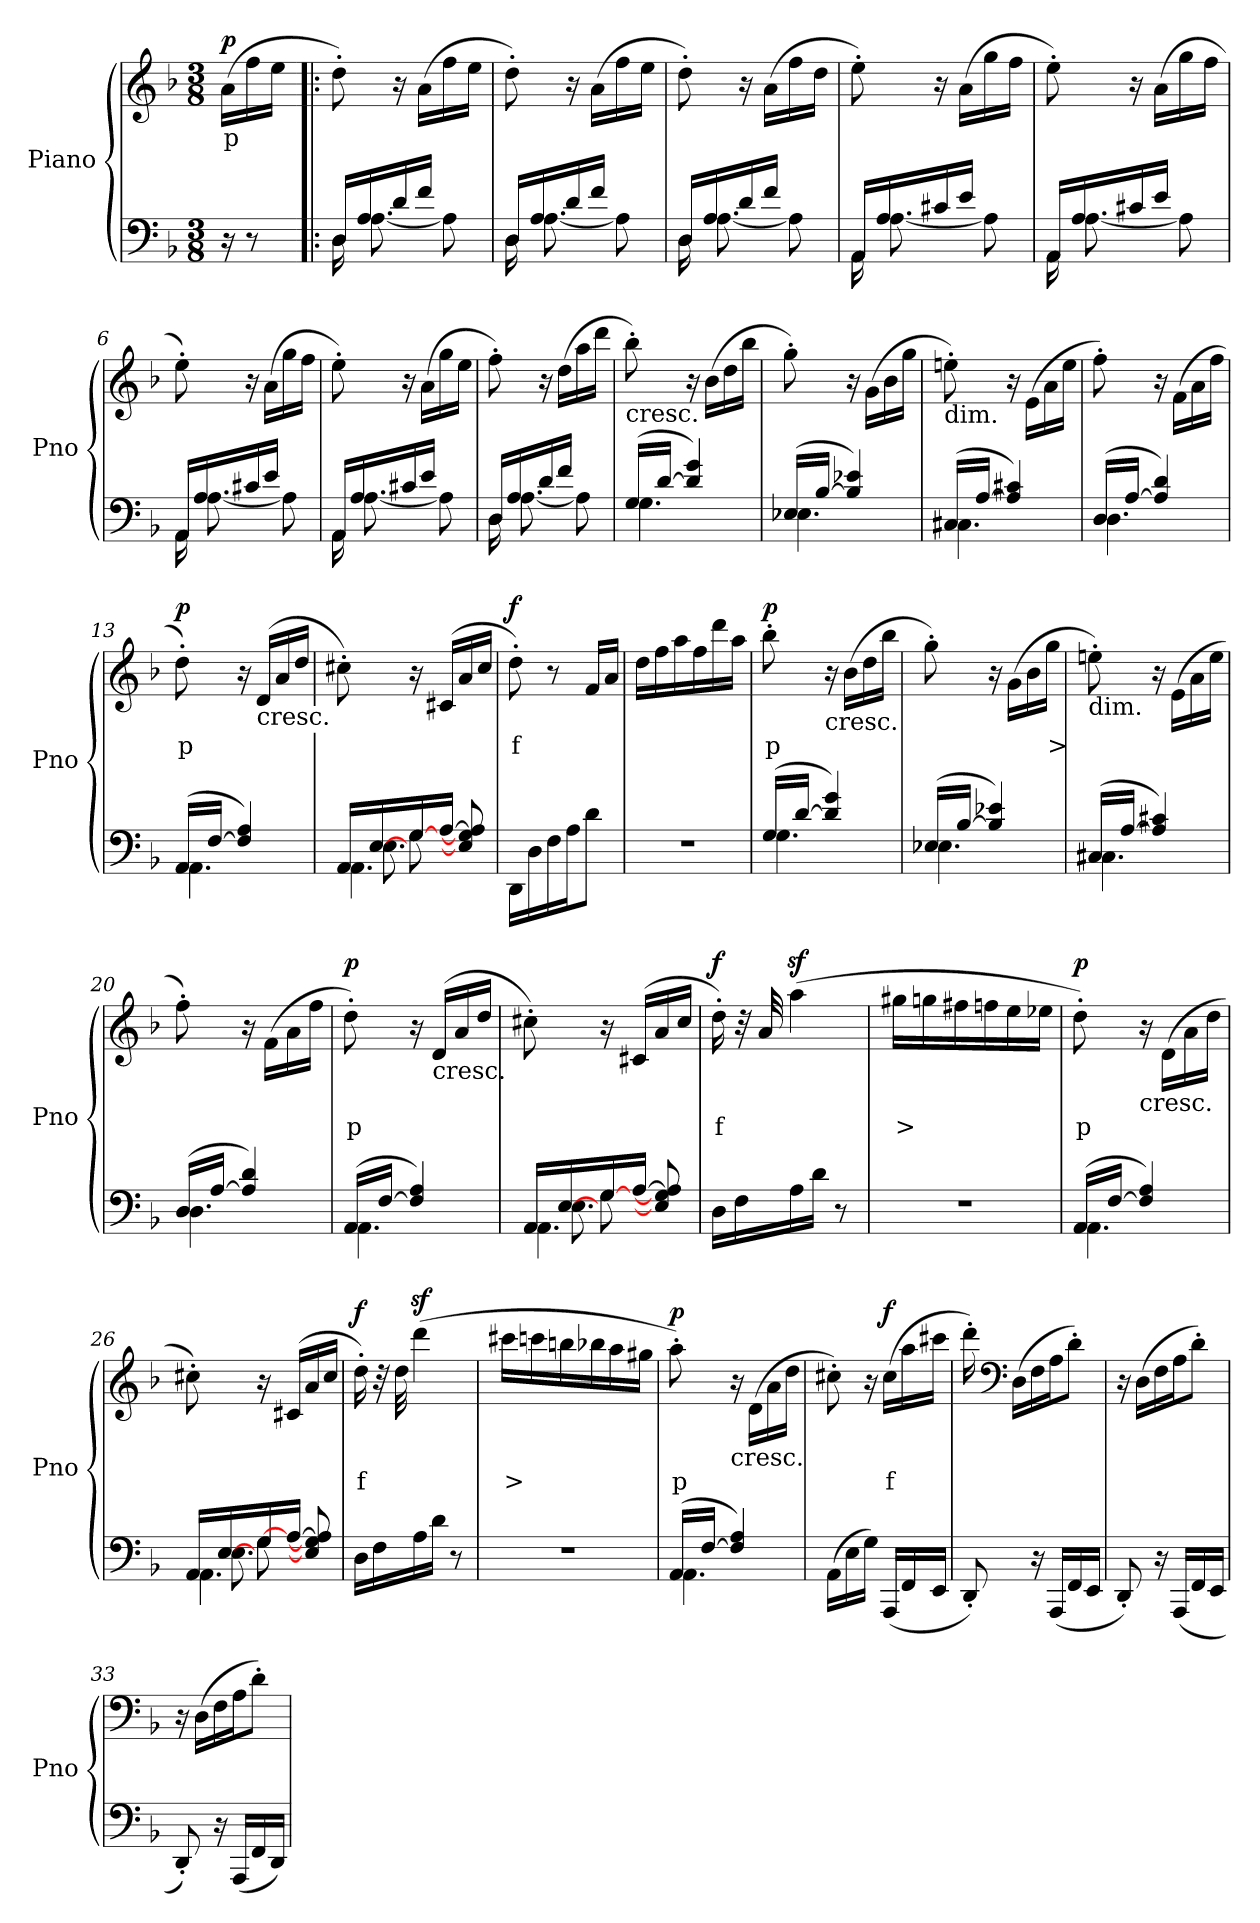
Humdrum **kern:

**kern	**kern	**text	**dynam
*part2	*part1	*part1	*part1
*staff2	*staff1	*staff1	*staff1
*I"Piano	*I"Piano	*	*
*I'Pno	*I'Pno	*	*
*clefF4	*clefG2	*	*
*k[b-]	*k[b-]	*	*
*d:	*d:	*	*
*M3/8	*M3/8	*	*
=	=	=	=
!	!	!LO:LY:b	!LO:DY:b
16r	(16a\LL	p	p
8r	16ff\	.	.
.	16ee\JJ	.	.
=1!|:	=1!|:	=1!|:	=1!|:
*^	*	*	*
16D/LL	16D\	8dd'\)	.	.
16A/	[8.A\	.	.	.
16d/	.	16r	.	.
16f/JJ	.	(16a\LL	.	.
8A\]	8ryy	16ff\	.	.
.	.	16ee\JJ	.	.
=2	=2	=2	=2	=2
16D/LL	16D\	8dd'\)	.	.
16A/	[8.A\	.	.	.
16d/	.	16r	.	.
16f/JJ	.	(16a\LL	.	.
8A\]	8ryy	16ff\	.	.
.	.	16ee\JJ	.	.
=3	=3	=3	=3	=3
16D/LL	16D\	8dd'\)	.	.
16A/	[8.A\	.	.	.
16d/	.	16r	.	.
16f/JJ	.	(16a\LL	.	.
8A\]	8ryy	16ff\	.	.
.	.	16dd\JJ	.	.
=4	=4	=4	=4	=4
16AA/LL	16AA\	8ee'\)	.	.
16A/	[8.A\	.	.	.
16c#X/	.	16r	.	.
16e/JJ	.	(16a\LL	.	.
8A\]	8ryy	16gg\	.	.
.	.	16ff\JJ	.	.
=5	=5	=5	=5	=5
16AA/LL	16AA\	8ee'\)	.	.
16A/	[8.A\	.	.	.
16c#X/	.	16r	.	.
16e/JJ	.	(16a\LL	.	.
8A\]	8ryy	16gg\	.	.
.	.	16ff\JJ	.	.
!!LO:LB:g=z
=6	=6	=6	=6	=6
16AA/LL	16AA\	8ee'\)	.	.
16A/	[8.A\	.	.	.
16c#X/	.	16r	.	.
16e/JJ	.	(16a\LL	.	.
8A\]	8ryy	16gg\	.	.
.	.	16ff\JJ	.	.
!!LO:LB:g=z
=7	=7	=7	=7	=7
16AA/LL	16AA\	8ee'\)	.	.
16A/	[8.A\	.	.	.
16c#X/	.	16r	.	.
16e/JJ	.	(16a\LL	.	.
8A\]	8ryy	16gg\	.	.
.	.	16ee\JJ	.	.
=8	=8	=8	=8	=8
16D/LL	16D\	8ff'\)	.	.
16A/	[8.A\	.	.	.
16d/	.	16r	.	.
16f/JJ	.	(16dd\LL	.	.
8A\]	8ryy	16aa\	.	.
.	.	16ddd\JJ	.	.
=9	=9	=9	=9	=9
!	!	!LO:TX:b:t=cresc.	!	!
(16G/LL	4.G\	8bb-'\)	.	.
[16d/JJ	.	.	.	.
4d/] 4g/)	.	16r	.	.
.	.	(16b-\LL	.	.
.	.	16dd\	.	.
.	.	16bb-\JJ	.	.
=10	=10	=10	=10	=10
(16E-X/LL	4.E-\	8gg'\)	.	.
[16B-/JJ	.	.	.	.
4B-/] 4e-X/)	.	16r	.	.
.	.	(16g\LL	.	.
.	.	16b-\	.	.
.	.	16gg\JJ	.	.
=11	=11	=11	=11	=11
!	!	!LO:TX:b:t=dim.	!	!
(16C#X/LL	4.C#\	8een'\)	.	.
[16A/JJ	.	.	.	.
4A/] 4c#X/)	.	16r	.	.
.	.	(16e\LL	.	.
.	.	16a\	.	.
.	.	16ee\JJ	.	.
=12	=12	=12	=12	=12
(16D/LL	4.D\	8ff'\)	.	.
[16A/JJ	.	.	.	.
4A/] 4d/)	.	16r	.	.
.	.	(16f\LL	.	.
.	.	16a\	.	.
.	.	16ff\JJ	.	.
!!LO:LB:g=z
=13	=13	=13	=13	=13
!	!	!	!LO:LY:b	!LO:DY:b
(16AA/LL	4.AA\	8dd'\)	p	p
[16F/JJ	.	.	.	.
4F/] 4A/)	.	16r	.	.
!	!	!LO:TX:b:t=cresc.	!	!
.	.	(<16d/LL	.	.
.	.	16a/	.	.
.	.	16dd/JJ	.	.
!!LO:LB:g=z
=14	=14	=14	=14	=14
*^	*^	*	*	*
16AA/LL	4.AA\	16ryy	8ryy	8cc#X'\)	.	.
[16E/	.	8.E\	.	.	.	.
[16G/	.	.	8G\	16r	.	.
[16A/JJ	.	.	.	(>16c#X/LL	.	.
8E/] 8G/] 8A/]	.	8ryy	8ryy	16a/	.	.
.	.	.	.	16cc#/JJ	.	.
*v	*v	*v	*v	*	*	*
=15	=15	=15	=15
!	!	!LO:LY:b	!LO:DY:b
16DD\LL	8dd'\)	f	f
16D\	.	.	.
16F\	8r	.	.
16A\J	.	.	.
8d\J	16f/LL	.	.
.	16a/JJ	.	.
=16	=16	=16	=16
4.r	16dd\LL	.	.
.	16ff\	.	.
.	16aa\	.	.
.	16ff\	.	.
.	16ddd\	.	.
.	16aa\JJ	.	.
=17	=17	=17	=17
*^	*	*	*
!	!	!	!LO:LY:b	!LO:DY:b
(16G/LL	4.G\	8bb-'\	p	p
[16d/JJ	.	.	.	.
!	!	!LO:TX:b:t=cresc.	!	!
4d/] 4g/)	.	16r	.	.
.	.	(16b-\LL	.	.
.	.	16dd\	.	.
.	.	16bb-\JJ	.	.
=18	=18	=18	=18	=18
(16E-X/LL	4.E-\	8gg'\)	.	.
[16B-/JJ	.	.	.	.
4B-/] 4e-X/)	.	16r	.	.
.	.	(16g\LL	.	.
.	.	16b-\	.	.
!	!	!	!LO:LY:b	!
.	.	16gg\JJ	>	.
=19	=19	=19	=19	=19
!	!	!LO:TX:b:t=dim.	!	!
(16C#X/LL	4.C#\	8een'\)	.	.
[16A/JJ	.	.	.	.
4A/] 4c#X/)	.	16r	.	.
.	.	(16e\LL	.	.
.	.	16a\	.	.
.	.	16ee\JJ	.	.
!!LO:PB:g=z
=20	=20	=20	=20	=20
(16D/LL	4.D\	8ff'\)	.	.
[16A/JJ	.	.	.	.
4A/] 4d/)	.	16r	.	.
.	.	(16f\LL	.	.
.	.	16a\	.	.
.	.	16ff\JJ	.	.
!!LO:LB:g=z
=21	=21	=21	=21	=21
!	!	!	!LO:LY:b	!LO:DY:b
(16AA/LL	4.AA\	8dd'\)	p	p
[16F/JJ	.	.	.	.
4F/] 4A/)	.	16r	.	.
!	!	!LO:TX:b:t=cresc.	!	!
.	.	(16d/LL	.	.
.	.	16a/	.	.
.	.	16dd/JJ	.	.
=22	=22	=22	=22	=22
*^	*^	*	*	*
16AA/LL	4.AA\	16ryy	8ryy	8cc#X'\)	.	.
[16E/	.	8.E\	.	.	.	.
[16G/	.	.	8G\	16r	.	.
[16A/JJ	.	.	.	(>16c#X/LL	.	.
8E/] 8G/] 8A/]	.	8ryy	8ryy	16a/	.	.
.	.	.	.	16cc#/JJ	.	.
*v	*v	*v	*v	*	*	*
=23	=23	=23	=23
!	!	!LO:LY:b	!LO:DY:b
16D\LL	16dd'\)	f	f
16F\	32r	.	.
.	32a/	.	.
16A\	(4aaz<\	.	.
16d\JJ	.	.	.
8r	.	.	.
=24	=24	=24	=24
!	!	!LO:LY:b	!
4.r	16gg#X\LL	>	.
.	16ggn\	.	.
.	16ff#X\	.	.
.	16ffn\	.	.
.	16ee\	.	.
.	16ee-X\JJ	.	.
=25	=25	=25	=25
*^	*	*	*
!	!	!	!LO:LY:b	!LO:DY:b
(16AA/LL	4.AA\	8dd'\)	p	p
[16F/JJ	.	.	.	.
!	!	!LO:TX:b:t=cresc.	!	!
4F/] 4A/)	.	16r	.	.
.	.	(16d\LL	.	.
.	.	16a\	.	.
.	.	16dd\JJ	.	.
=26	=26	=26	=26	=26
*^	*^	*	*	*
16AA/LL	4.AA\	16ryy	8ryy	8cc#X'\)	.	.
[16E/	.	8.E\	.	.	.	.
[16G/	.	.	8G\	16r	.	.
[16A/JJ	.	.	.	(>16c#X/LL	.	.
8E/] 8G/] 8A/]	.	8ryy	8ryy	16a/	.	.
.	.	.	.	16cc#/JJ	.	.
*v	*v	*v	*v	*	*	*
!!LO:PB:g=z
=27	=27	=27	=27
!	!	!LO:LY:b	!LO:DY:b
16D\LL	16dd'\)	f	f
16F\	32r	.	.
.	32dd\	.	.
16A\	(4dddz<\	.	.
16d\JJ	.	.	.
8r	.	.	.
=28	=28	=28	=28
!	!	!LO:LY:b	!
4.r	16ccc#X\LL	>	.
.	16cccn\	.	.
.	16bbn\	.	.
.	16bb-X\	.	.
.	16aa\	.	.
.	16gg#X\JJ	.	.
=29	=29	=29	=29
*^	*	*	*
!	!	!	!LO:LY:b	!LO:DY:b
(16AA/LL	4.AA\	8aa'\)	p	p
[16F/JJ	.	.	.	.
!	!	!LO:TX:b:t=cresc.	!	!
4F/] 4A/)	.	16r	.	.
.	.	(16d\LL	.	.
.	.	16a\	.	.
.	.	16dd\JJ	.	.
*v	*v	*	*	*
=30	=30	=30	=30
(16AA\LL	8cc#X'\)	.	.
16E\	.	.	.
16G\JJ)	16r	.	.
!	!	!LO:LY:b	!LO:DY:b
(16AAA/LL	(16cc#\LL	f	f
16FF/	16aa\	.	.
16EE/JJ	16ccc#X\JJ	.	.
=31	=31	=31	=31
8DD'</)	16ddd'\)	.	.
*	*clefF4	*	*
.	(16D\LL	.	.
16r	16F\	.	.
(16AAA/LL	16A\J	.	.
16FF/	8d'\J)	.	.
16EE/JJ	.	.	.
=32	=32	=32	=32
8DD'/)	16r	.	.
.	(16D\LL	.	.
16r	16F\	.	.
(16AAA/LL	16A\J	.	.
16FF/	8d'\J)	.	.
16EE/JJ	.	.	.
!!LO:LB:g=z
=33	=33	=33	=33
8DD'/)	16r	.	.
.	(16D\LL	.	.
16r	16F\	.	.
(16AAA/LL	16A\J	.	.
16FF/	8d'\J)	.	.
16DD/JJ)	.	.	.
=	=	=	=
*-	*-	*-	*-
